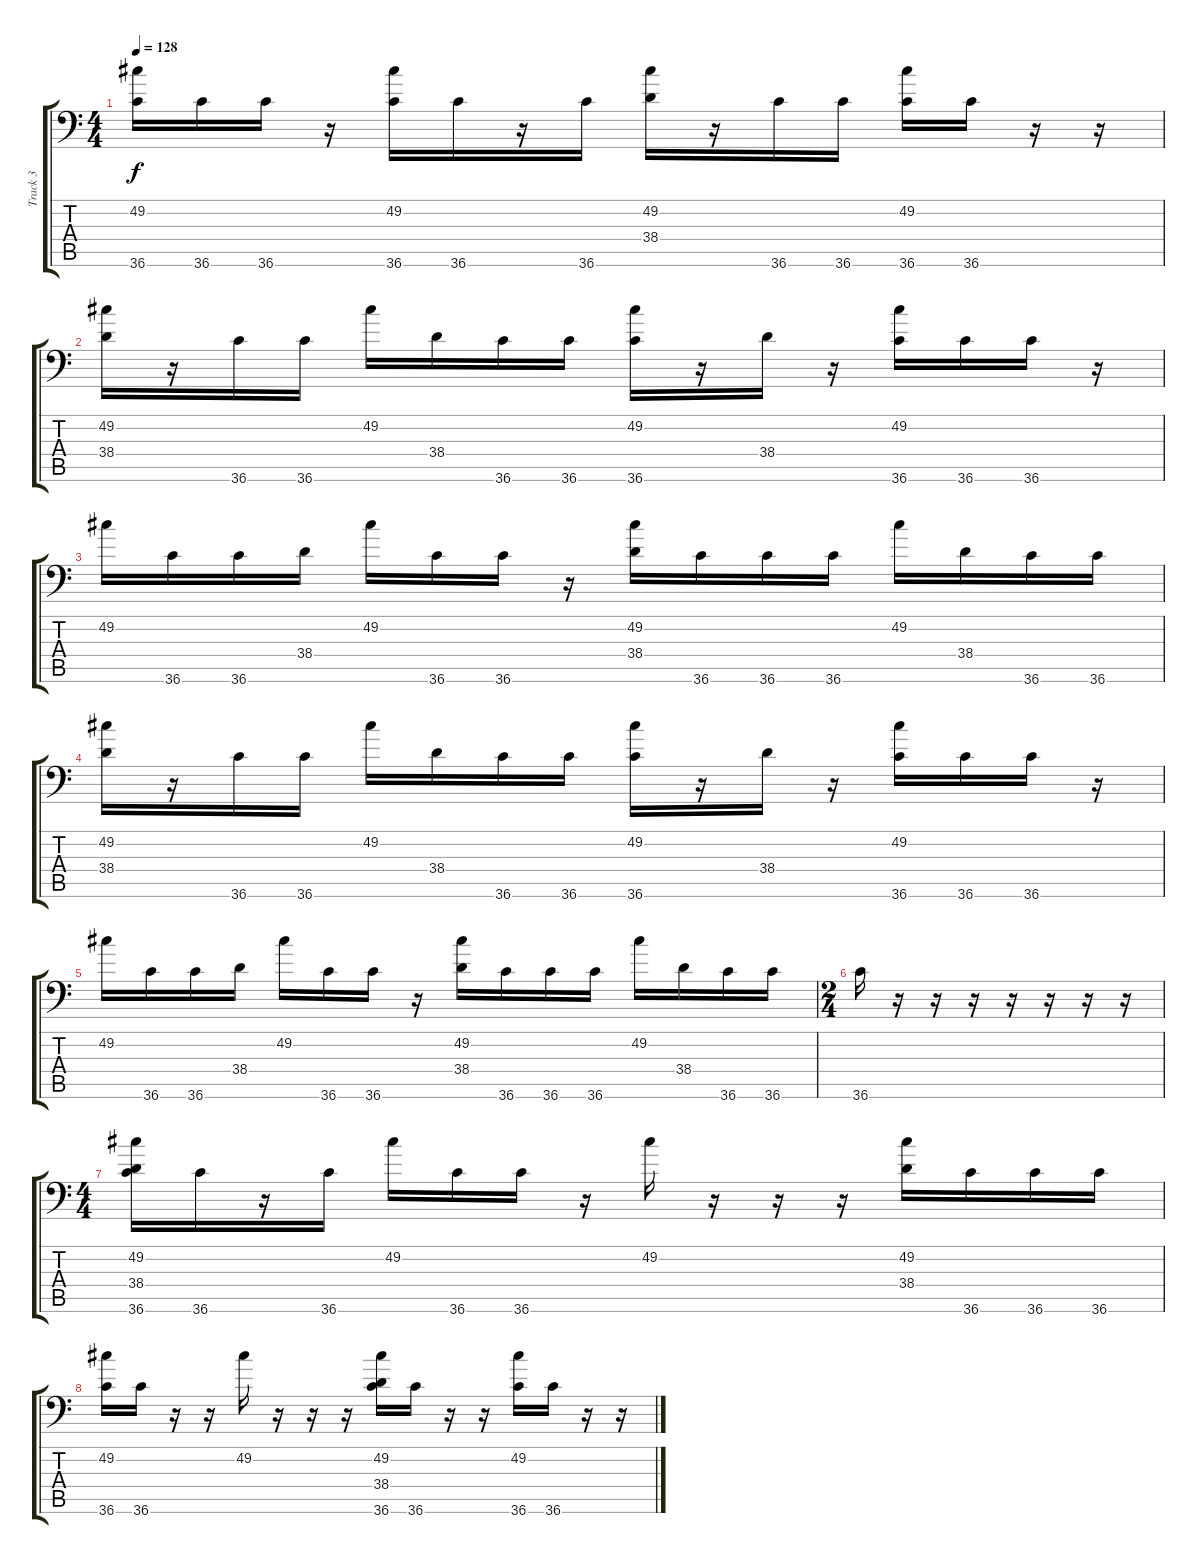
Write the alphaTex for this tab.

\track ("Track 3" "Track 3") {instrument acousticgrandpiano}
\staff {score tabs}
\tuning (C-1 C-1 C-1 C-1 C-1 C-1) {hide}
\ts (4 4)
\tempo 128
\clef f4
\ks c
(49.2 36.6).16{dy f} 36.6.16 36.6.16 r.16 (49.2 36.6).16 36.6.16 r.16 36.6.16 (49.2 38.4).16 r.16 36.6.16 36.6.16 (49.2 36.6).16 36.6.16 r.16 r.16 |
(49.2 38.4).16 r.16 36.6.16 36.6.16 49.2.16 38.4.16 36.6.16 36.6.16 (49.2 36.6).16 r.16 38.4.16 r.16 (49.2 36.6).16 36.6.16 36.6.16 r.16 |
49.2.16 36.6.16 36.6.16 38.4.16 49.2.16 36.6.16 36.6.16 r.16 (49.2 38.4).16 36.6.16 36.6.16 36.6.16 49.2.16 38.4.16 36.6.16 36.6.16 |
(49.2 38.4).16 r.16 36.6.16 36.6.16 49.2.16 38.4.16 36.6.16 36.6.16 (49.2 36.6).16 r.16 38.4.16 r.16 (49.2 36.6).16 36.6.16 36.6.16 r.16 |
49.2.16 36.6.16 36.6.16 38.4.16 49.2.16 36.6.16 36.6.16 r.16 (49.2 38.4).16 36.6.16 36.6.16 36.6.16 49.2.16 38.4.16 36.6.16 36.6.16 |
\ts (2 4)
36.6.16 r.16 r.16 r.16 r.16 r.16 r.16 r.16 |
\ts (4 4)
(49.2 38.4 36.6).16 36.6.16 r.16 36.6.16 49.2.16 36.6.16 36.6.16 r.16 49.2.16 r.16 r.16 r.16 (49.2 38.4).16 36.6.16 36.6.16 36.6.16 |
(49.2 36.6).16 36.6.16 r.16 r.16 49.2.16 r.16 r.16 r.16 (49.2 38.4 36.6).16 36.6.16 r.16 r.16 (49.2 36.6).16 36.6.16 r.16 r.16
